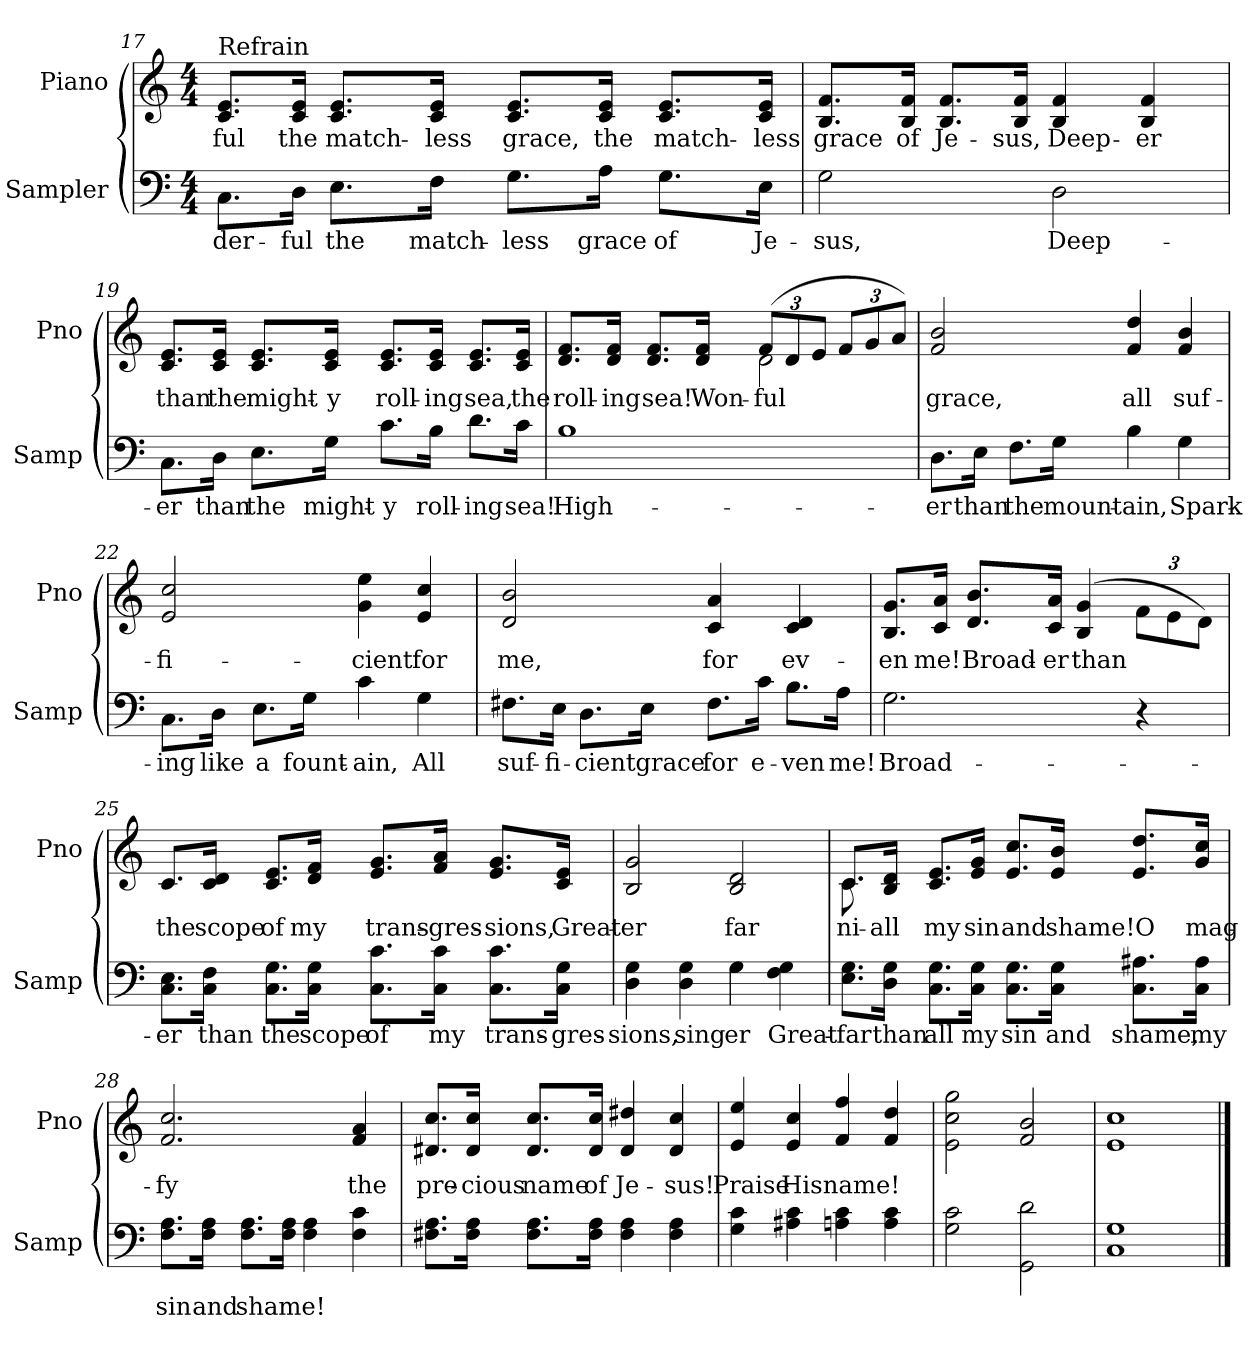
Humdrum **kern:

**kern	**text	**kern	**text
*part2	*part2	*part1	*part1
*staff2	*staff2	*staff1	*staff1
*I"Sampler	*	*I"Piano	*
*I'Samp	*	*I'Pno	*
*clefF4	*	*clefG2	*
*M4/4	*	*M4/4	*
=17	=17	=17	=17
!	!	!LO:TX:t=Refrain	!
8.C\L	-der-	8.c/ 8.e/L	-ful
16D\Jk	-ful	16c/ 16e/Jk	the
8.E\L	the	8.c/ 8.e/L	match-
16F\Jk	match-	16c/ 16e/Jk	-less
8.G\L	-less	8.c/ 8.e/L	grace,
16A\Jk	grace	16c/ 16e/Jk	the
8.G\L	of	8.c/ 8.e/L	match-
16E\Jk	Je-	16c/ 16e/Jk	-less
=18	=18	=18	=18
2G\	-sus,	8.B/ 8.f/L	grace
.	.	16B/ 16f/Jk	of
.	.	8.B/ 8.f/L	Je-
.	.	16B/ 16f/Jk	-sus,
2D\	Deep-	4B 4f	Deep-
.	.	4B 4f	-er
=19	=19	=19	=19
8.C\L	-er	8.c/ 8.e/L	than
16D\Jk	than	16c/ 16e/Jk	the
8.E\L	the	8.c/ 8.e/L	might-
16G\Jk	might-	16c/ 16e/Jk	-y
8.c\L	-y	8.c/ 8.e/L	roll-
16B\Jk	roll-	16c/ 16e/Jk	-ing
8.d\L	-ing	8.c/ 8.e/L	sea,
16c\Jk	sea!	16c/ 16e/Jk	the
=20	=20	=20	=20
*	*	*^	*
1B	High-	8.d/ 8.f/L	2ryy	roll-
.	.	16d/ 16f/Jk	.	-ing
.	.	8.d/ 8.f/L	.	sea!
.	.	16d/ 16f/Jk	.	Won-
.	.	(12f/L	2d	-ful
.	.	12d/	.	.
.	.	12e/J	.	.
.	.	12f/L	.	.
.	.	12g/	.	.
.	.	12a/J)	.	.
*	*	*v	*v	*
=21	=21	=21	=21
8.D\L	-er	2f/ 2b/	grace,
16E\Jk	than	.	.
8.F\L	the	.	.
16G\Jk	mount-	.	.
4B\	-ain,	4f/ 4dd/	all
4G\	Spark-	4f/ 4b/	suf-
=22	=22	=22	=22
8.C\L	-ing	2e/ 2cc/	-fi-
16D\Jk	like	.	.
8.E\L	a	.	.
16G\Jk	fount-	.	.
4c\	-ain,	4g\ 4ee\	-cient
4G\	All	4e/ 4cc/	for
=23	=23	=23	=23
8.F#X\L	suf-	2d/ 2b/	me,
16E\Jk	-fi-	.	.
8.D\L	-cient	.	.
16E\Jk	grace	.	.
8.F#\L	for	4c/ 4a/	for
16c\Jk	e-	.	.
8.B\L	-ven	4c/ 4d/	ev-
16A\Jk	me!	.	.
=24	=24	=24	=24
2.G\	Broad-	8.B/ 8.g/L	-en
.	.	16c/ 16a/Jk	me!
.	.	8.d/ 8.b/L	Broad-
.	.	16c/ 16a/Jk	-er
.	.	(4B/ 4g/	than
4r	.	12f\L	.
.	.	12e\	.
.	.	12d\J)	.
=25	=25	=25	=25
8.C\ 8.E\L	-er	8.c/L	the
16C\ 16F\Jk	than	16c/ 16d/Jk	scope
8.C\ 8.G\L	the	8.c/ 8.e/L	of
16C\ 16G\Jk	scope	16d/ 16f/Jk	my
8.C\ 8.c\L	of	8.e/ 8.g/L	trans-
16C\ 16c\Jk	my	16f/ 16a/Jk	-gres-
8.C\ 8.c\L	trans-	8.e/ 8.g/L	-sions,
16C\ 16G\Jk	-gres-	16c/ 16e/Jk	Great-
=26	=26	=26	=26
*^	*	*	*
4D 4G	2ryy	-sions,	2B 2g	-er
4D 4G	.	sing	.	.
4G\	4G	-er	2B 2d	far
4F 4G	4ryy	Great-	.	.
*v	*v	*	*	*
=27	=27	=27	=27
*	*	*^	*
8.E\ 8.G\L	far	8.c/L	8.c	-ni-
16D\ 16G\Jk	than	16B/ 16d/Jk	2ryy	all
8.C\ 8.G\L	all	8.c/ 8.e/L	.	my
16C\ 16G\Jk	my	16e/ 16g/Jk	.	sin
8.C\ 8.G\L	sin	8.e/ 8.cc/L	.	and
16C\ 16G\Jk	and	16e/ 16b/Jk	4ryy	shame!
8.C\ 8.A#X\L	shame,	8.e/ 8.dd/L	.	O
16C\ 16A#\Jk	my	16g/ 16cc/Jk	16ryy	mag-
*	*	*v	*v	*
=28	=28	=28	=28
8.F\ 8.A\L	sin	2.f/ 2.cc/	-fy
16F\ 16A\Jk	and	.	.
8.F\ 8.A\L	shame!	.	.
16F\ 16A\Jk	.	.	.
4F 4A	.	.	.
4F 4c	.	4f/ 4a/	the
=29	=29	=29	=29
8.F#X\ 8.A\L	.	8.d#X/ 8.cc/L	pre-
16F#\ 16A\Jk	.	16d#/ 16cc/Jk	-cious
8.F#\ 8.A\L	.	8.d#/ 8.cc/L	name
16F#\ 16A\Jk	.	16d#/ 16cc/Jk	of
4F# 4A	.	4d#/ 4dd#X/	Je-
4F# 4A	.	4d#/ 4cc/	-sus!
=30	=30	=30	=30
4G 4c	.	4e/ 4ee/	Praise
4A#X\ 4c\	.	4e/ 4cc/	His
4An 4c	.	4f/ 4ff/	name!
4A 4c	.	4f/ 4dd/	.
=31	=31	=31	=31
2G 2c	.	2e 2cc 2gg	.
2GG 2d	.	2f/ 2b/	.
=32	=32	=32	=32
1C 1G	.	1e/ 1cc/	.
==	==	==	==
*-	*-	*-	*-
